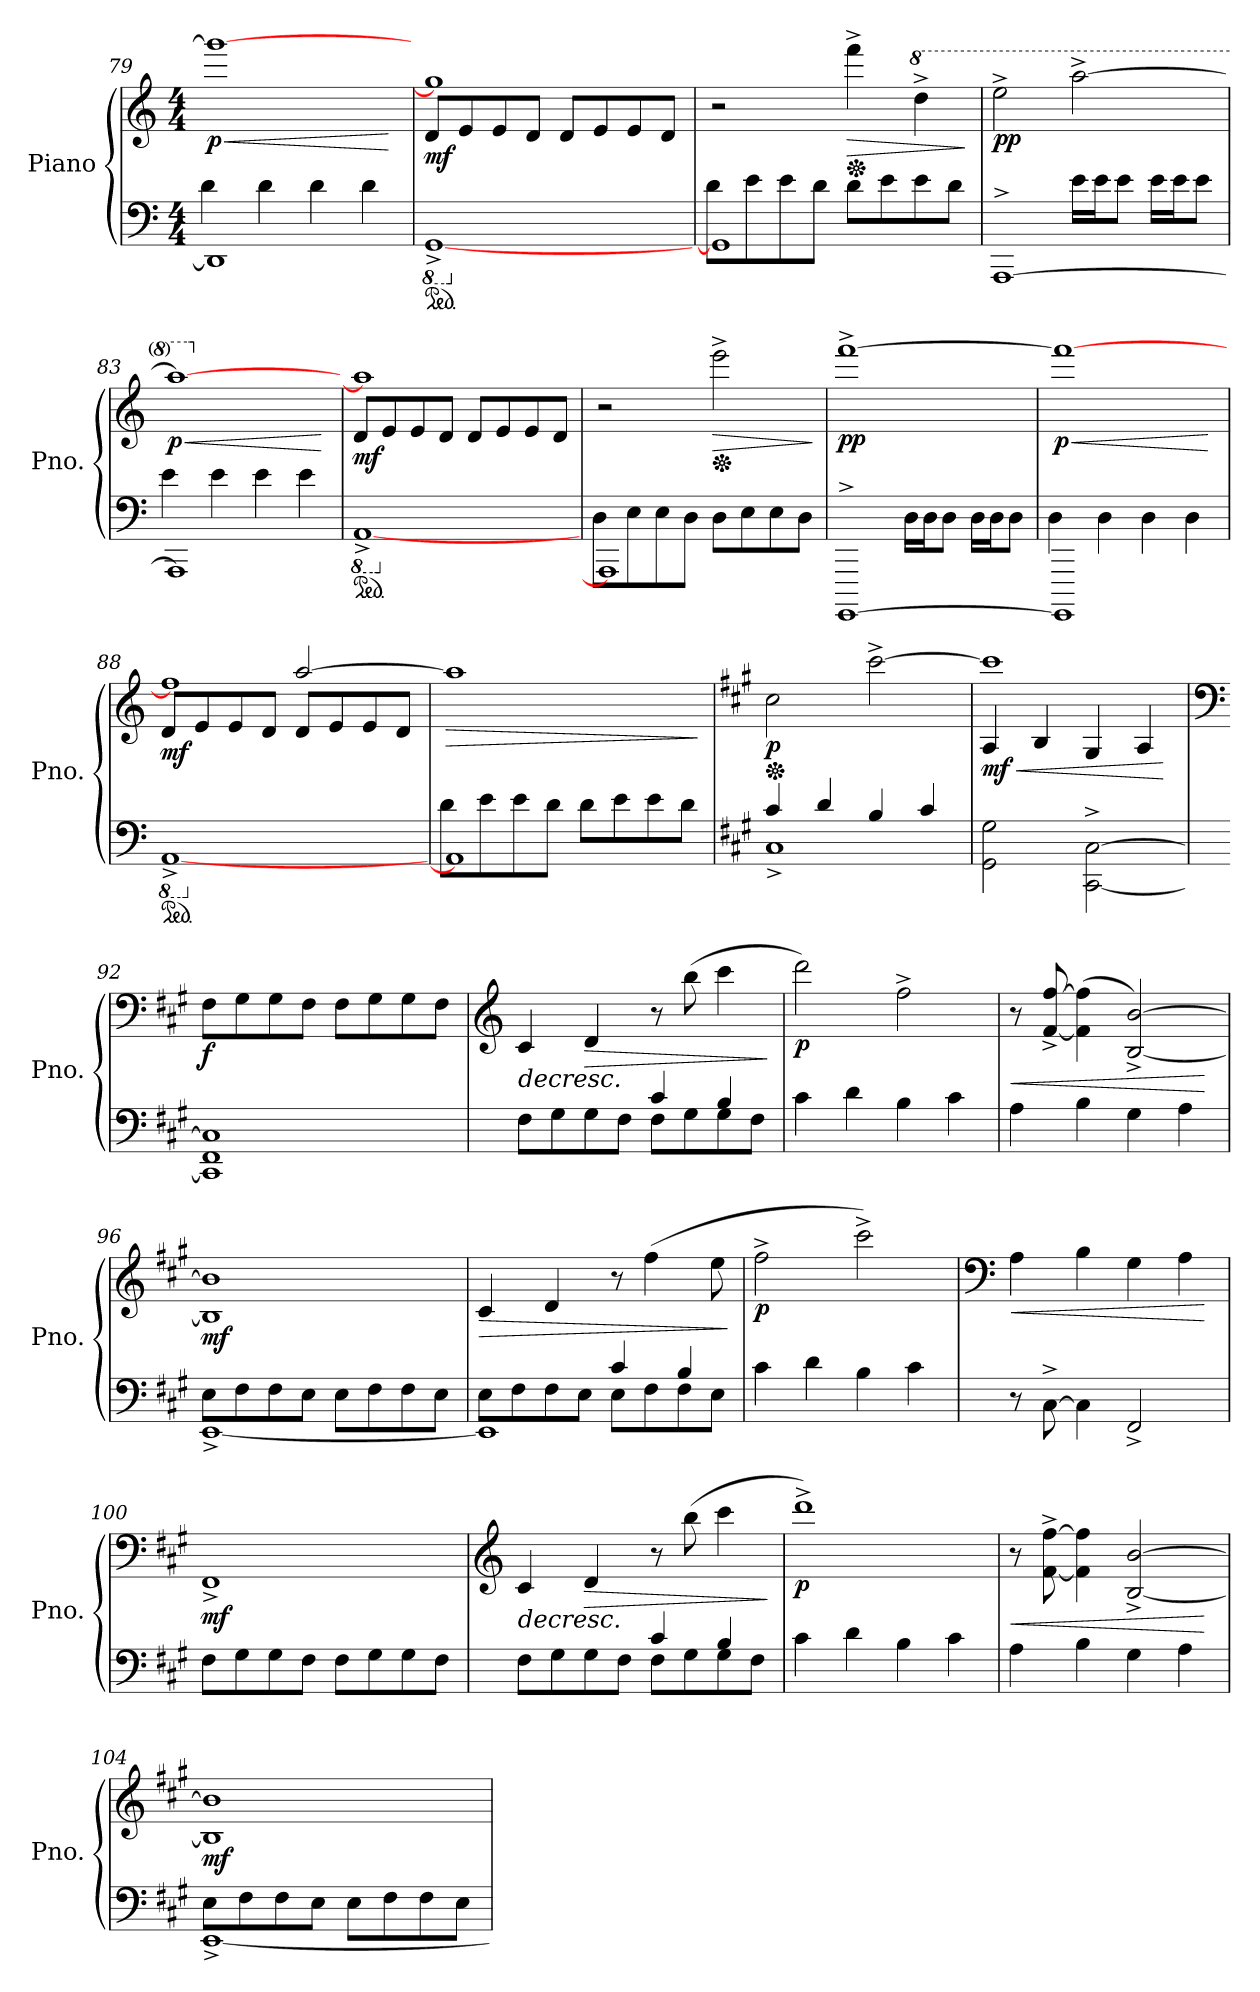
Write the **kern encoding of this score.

**kern	**kern	**dynam
*part1	*part1	*part1
*staff2	*staff1	*staff1/2
*I"Piano	*	*
*I'Pno.	*	*
*clefF4	*clefG2	*
*k[]	*k[]	*
*M4/4	*M4/4	*
=79	=79	=79
*^	*	*
!	!	!	!LO:HP:b
!	!	!	!LO:DY:n=1:b
1DD]	4d\	1ggg_	< p
.	4d\	.	.
.	4d\	.	.
.	4d\	.	.
*v	*v	*	*
.	.	[
=80	=80	=80
*8ba	*	*
*ped	*	*
*	*^	*
!	!	!	!LO:DY:b
[1GGG^	1gg]	8d/L	mf
.	.	8e/	.
.	.	8e/	.
.	.	8d/J	.
.	.	8d/L	.
.	.	8e/	.
.	.	8e/	.
.	.	8d/J	.
*	*v	*v	*
=81	=81	=81
*X8ba	*	*
*^	*	*
1GG]	8d\L	2r	.
.	8e\	.	.
.	8e\	.	.
.	8d\J	.	.
*	*	*Xped	*
!	!	!	!LO:HP:b
.	8d\L	4fff^\	>
.	8e\	.	.
*	*	*8va	*
.	8e\	4ddd^\	.
.	8d\J	.	.
*v	*v	*	*
.	.	]
!!LO:LB:g=z
=82	=82	=82
*^	*	*
!	!	!	!LO:DY:b
!	!	!	!LO:DY:n=1:b
[1AAA^	2ryy	2eee^\	p p
.	16e\LL	[2aaa^\	.
.	16e\J	.	.
.	8e\J	.	.
.	16e\LL	.	.
.	16e\J	.	.
.	8e\J	.	.
=83	=83	=83	=83
!	!	!	!LO:HP:b
!	!	!	!LO:DY:n=1:b
1AAA]	4e\	1aaa_	< p
.	4e\	.	.
.	4e\	.	.
.	4e\	.	.
*v	*v	*	*
.	.	[
=84	=84	=84
*8ba	*	*
*ped	*	*
*	*X8va	*
*	*^	*
!	!	!	!LO:DY:b
[1AAA^	1aa]	8d/L	mf
.	.	8e/	.
.	.	8e/	.
.	.	8d/J	.
.	.	8d/L	.
.	.	8e/	.
.	.	8e/	.
.	.	8d/J	.
*	*v	*v	*
=85	=85	=85
*X8ba	*	*
*8va	*	*
*^	*	*
1AA]	8d\L	2r	.
.	8e\	.	.
.	8e\	.	.
.	8d\J	.	.
*	*	*Xped	*
!	!	!	!LO:HP:b
.	8d\L	2eee^\	>
.	8e\	.	.
.	8e\	.	.
.	8d\J	.	.
*v	*v	*	*
.	.	]
!!LO:LB:g=z
=86	=86	=86
*^	*	*
!	!	!	!LO:DY:b
!	!	!	!LO:DY:n=1:b
[1GGG^	2ryy	[1fff^	p p
.	16d\LL	.	.
.	16d\J	.	.
.	8d\J	.	.
.	16d\LL	.	.
.	16d\J	.	.
.	8d\J	.	.
=87	=87	=87	=87
!	!	!	!LO:HP:b
!	!	!	!LO:DY:n=1:b
1GGG]	4d\	1fff_	< p
.	4d\	.	.
.	4d\	.	.
.	4d\	.	.
*v	*v	*	*
.	.	[
=88	=88	=88
*8ba	*	*
*ped	*	*
*	*X8va	*
*	*^	*
*	*	*^	*
!	!	!	!	!LO:DY:b
[1AAA^	1ff]	8d/L	2ryy	mf
.	.	8e/	.	.
.	.	8e/	.	.
.	.	8d/J	.	.
.	.	8d/L	[2aa/	.
.	.	8e/	.	.
.	.	8e/	.	.
.	.	8d/J	.	.
*	*v	*v	*v	*
=89	=89	=89
*X8ba	*	*
*^	*^	*
!	!	!	!	!LO:HP:b
*	*	*v	*v	*
1AA]	8d\L	1aa]	>
.	8e\	.	.
.	8e\	.	.
.	8d\J	.	.
.	8d\L	.	.
.	8e\	.	.
.	8e\	.	.
.	8d\J	.	.
*v	*v	*	*
.	.	]
=90	=90	=90
*k[f#c#g#]	*k[f#c#g#]	*
*^	*	*
*	*	*Xped	*
!	!	!	!LO:DY:b
4c#/	1C#^	2cc#\	p
4d/	.	.	.
4B/	.	[2ccc#^\	.
4c#/	.	.	.
*v	*v	*	*
!!LO:LB:g=z
=91	=91	=91
!	!	!LO:HP:b
*	*^	*
!	!	!	!LO:DY:n=1:b
2GG#\ 2G#\	1ccc#]	4A/	< mf
.	.	4B/	.
[2CC#\^ [2C#\^	.	4G#/	.
.	.	4A/	.
*	*v	*v	*
.	.	[
=92	=92	=92
*	*clefF4	*
!	!	!LO:DY:b
1CC#] 1FF# 1C#]	8F#\L	f
.	8G#\	.
.	8G#\	.
.	8F#\J	.
.	8F#\L	.
.	8G#\	.
.	8G#\	.
.	8F#\J	.
=93	=93	=93
*	*clefG2	*
*^	*	*
!	!	!	!LO:HP:b
8F#\L	2ryy	4c#/	>
8G#\	.	.	.
!	!	!	!LO:HP:b
8G#\	.	4d/	>
8F#\J	.	.	.
8F#\L	4c#/	8r	.
8G#\	.	(8bb\	.
8G#\	4B/	4ccc#\	.
8F#\J	.	.	.
*v	*v	*	*
.	.	] ]
=94	=94	=94
!	!	!LO:DY:b
4c#\	2ddd\)	p
4d\	.	.
4B\	2ff#^\	.
4c#\	.	.
=95	=95	=95
!	!	!LO:HP:b
4A\	8r	<
.	[8f#/^ [8ff#/^	.
4B\	(>4f#\] 4ff#\]	.
4G#\	[2B/^ [2b/^)	.
4A\	.	.
.	.	[
!!LO:LB:g=z
=96	=96	=96
*^	*	*
!	!	!	!LO:DY:b
8E\L	[1EE^	1B] 1b]	mf
8F#\	.	.	.
8F#\	.	.	.
8E\J	.	.	.
8E\L	.	.	.
8F#\	.	.	.
8F#\	.	.	.
8E\J	.	.	.
=97	=97	=97	=97
*	*^	*	*
!	!	!	!	!LO:HP:b
8E\L	1EE]	2ryy	4c#/	>
8F#\	.	.	.	.
8F#\	.	.	4d/	.
8E\J	.	.	.	.
8E\L	.	4c#/	8r	.
8F#\	.	.	(4ff#\	.
8F#\	.	4B/	.	.
8E\J	.	.	8ee\	.
*v	*v	*v	*	*
.	.	]
=98	=98	=98
!	!	!LO:DY:b
4c#\	2ff#^\	p
4d\	.	.
4B\	2ccc#^\)	.
4c#\	.	.
=99	=99	=99
*	*clefF4	*
!	!	!LO:HP:b
8r	4A\	<
[8C#^\	.	.
4C#\]	4B\	.
2FF#^/	4G#\	.
.	4A\	.
.	.	[
=100	=100	=100
!	!	!LO:DY:b
8F#\L	1FF#^	mf
8G#\	.	.
8G#\	.	.
8F#\J	.	.
8F#\L	.	.
8G#\	.	.
8G#\	.	.
8F#\J	.	.
!!LO:PB:g=z
=101	=101	=101
*	*clefG2	*
*^	*	*
!	!	!	!LO:HP:b
8F#\L	2ryy	4c#/	>
8G#\	.	.	.
!	!	!	!LO:HP:b
8G#\	.	4d/	>
8F#\J	.	.	.
8F#\L	4c#/	8r	.
8G#\	.	(8bb\	.
8G#\	4B/	4ccc#\	.
8F#\J	.	.	.
*v	*v	*	*
.	.	] ]
=102	=102	=102
!	!	!LO:DY:b
4c#\	1ddd^)	p
4d\	.	.
4B\	.	.
4c#\	.	.
=103	=103	=103
!	!	!LO:HP:b
4A\	8r	<
.	[8f#\^ [8ff#\^	.
4B\	4f#\] 4ff#\]	.
4G#\	[2B/^ [2b/^	.
4A\	.	.
.	.	[
=104	=104	=104
*^	*	*
!	!	!	!LO:DY:b
8E\L	[1EE^	1B] 1b]	mf
8F#\	.	.	.
8F#\	.	.	.
8E\J	.	.	.
8E\L	.	.	.
8F#\	.	.	.
8F#\	.	.	.
8E\J	.	.	.
*v	*v	*	*
=	=	=
*-	*-	*-
